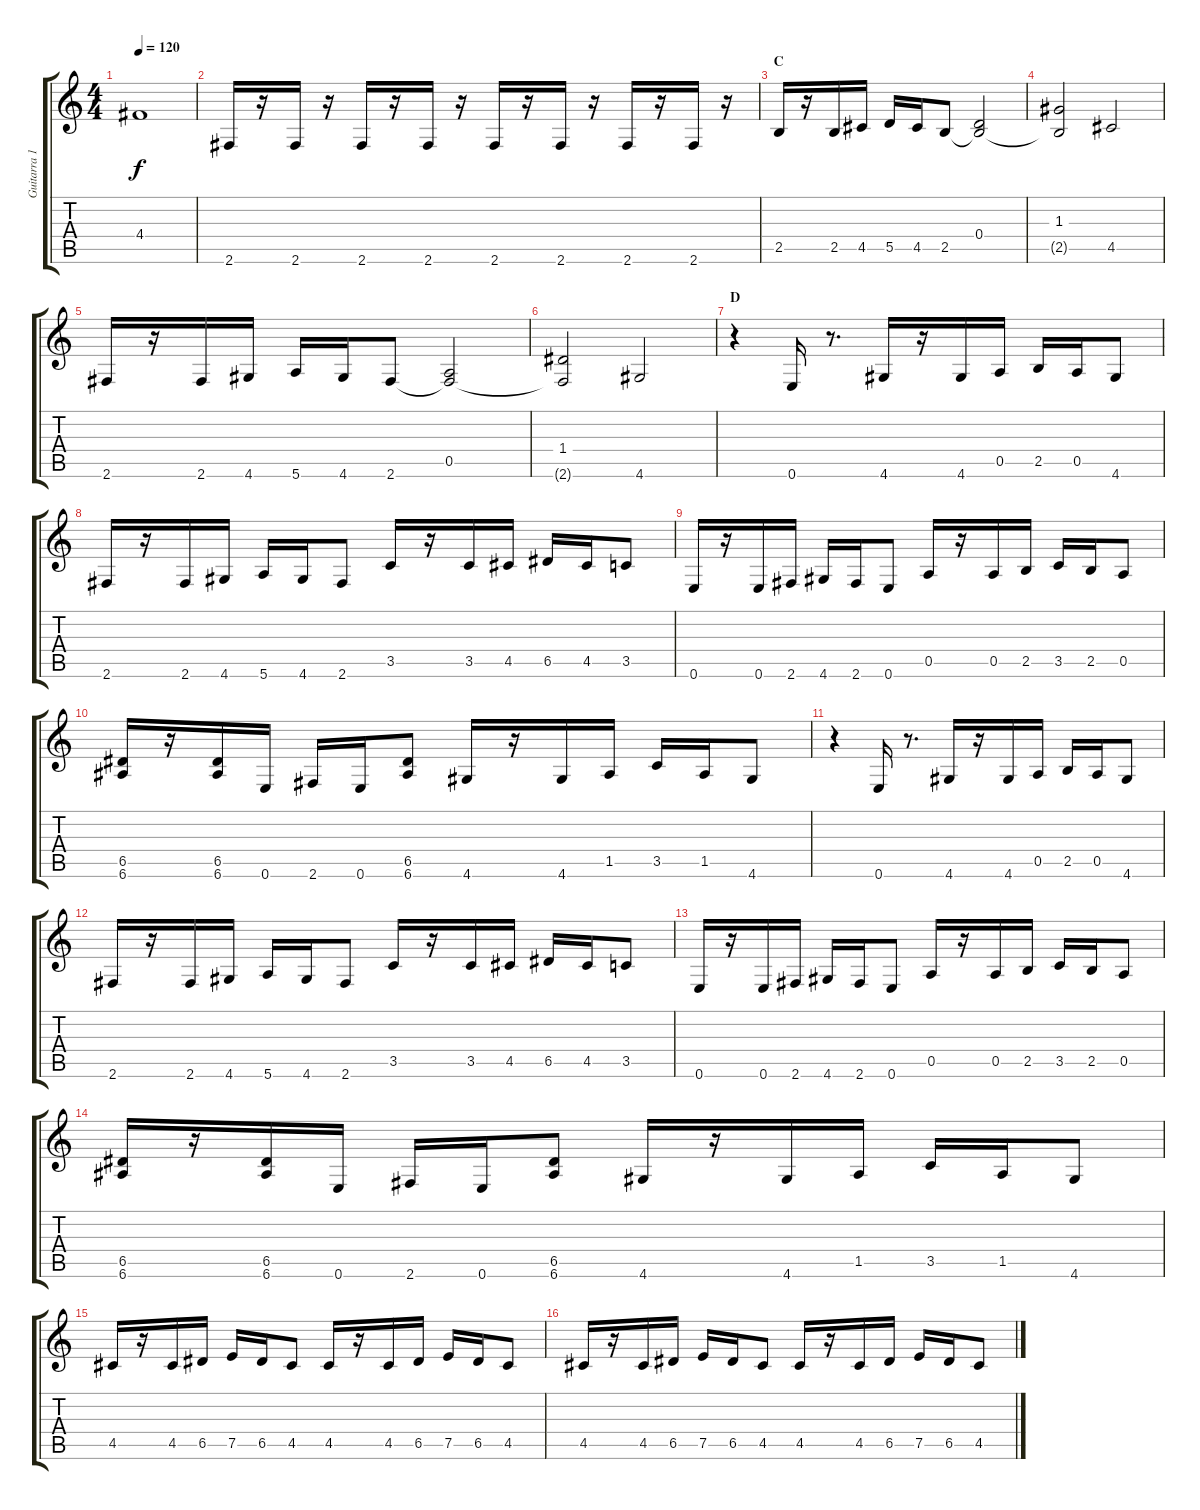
\track ("Guitarra 1" "Guitarra 1") {instrument overdrivenguitar}
\staff {score tabs}
\tuning (E4 B3 G3 D3 A2 E2) {hide}
\ts (4 4)
\tempo 120
\clef g2
\ks c
4.4{t}.1{dy f} |
2.6.16 r.16 2.6.16 r.16 2.6.16 r.16 2.6.16 r.16 2.6.16 r.16 2.6.16 r.16 2.6.16 r.16 2.6.16 r.16 |
\section ("" "C")
2.5.16 r.16 2.5.16 4.5.16 5.5.16 4.5.16 2.5.8 (0.4 2.5{t}).2 |
(1.3 2.5{t}).2 4.5.2 |
2.6.16 r.16 2.6.16 4.6.16 5.6.16 4.6.16 2.6.8 (0.5 2.6{t}).2 |
(1.4 2.6{t}).2 4.6.2 |
\section ("" "D")
r.4 0.6.16 r.8{d} 4.6.16 r.16 4.6.16 0.5.16 2.5.16 0.5.16 4.6.8 |
2.6.16 r.16 2.6.16 4.6.16 5.6.16 4.6.16 2.6.8 3.5.16 r.16 3.5.16 4.5.16 6.5.16 4.5.16 3.5.8 |
0.6.16 r.16 0.6.16 2.6.16 4.6.16 2.6.16 0.6.8 0.5.16 r.16 0.5.16 2.5.16 3.5.16 2.5.16 0.5.8 |
(6.5 6.6).16 r.16 (6.5 6.6).16 0.6.16 2.6.16 0.6.16 (6.5 6.6).8 4.6.16 r.16 4.6.16 1.5.16 3.5.16 1.5.16 4.6.8 |
r.4 0.6.16 r.8{d} 4.6.16 r.16 4.6.16 0.5.16 2.5.16 0.5.16 4.6.8 |
2.6.16 r.16 2.6.16 4.6.16 5.6.16 4.6.16 2.6.8 3.5.16 r.16 3.5.16 4.5.16 6.5.16 4.5.16 3.5.8 |
0.6.16 r.16 0.6.16 2.6.16 4.6.16 2.6.16 0.6.8 0.5.16 r.16 0.5.16 2.5.16 3.5.16 2.5.16 0.5.8 |
(6.5 6.6).16 r.16 (6.5 6.6).16 0.6.16 2.6.16 0.6.16 (6.5 6.6).8 4.6.16 r.16 4.6.16 1.5.16 3.5.16 1.5.16 4.6.8 |
4.5.16 r.16 4.5.16 6.5.16 7.5.16 6.5.16 4.5.8 4.5.16 r.16 4.5.16 6.5.16 7.5.16 6.5.16 4.5.8 |
4.5.16 r.16 4.5.16 6.5.16 7.5.16 6.5.16 4.5.8 4.5.16 r.16 4.5.16 6.5.16 7.5.16 6.5.16 4.5.8
